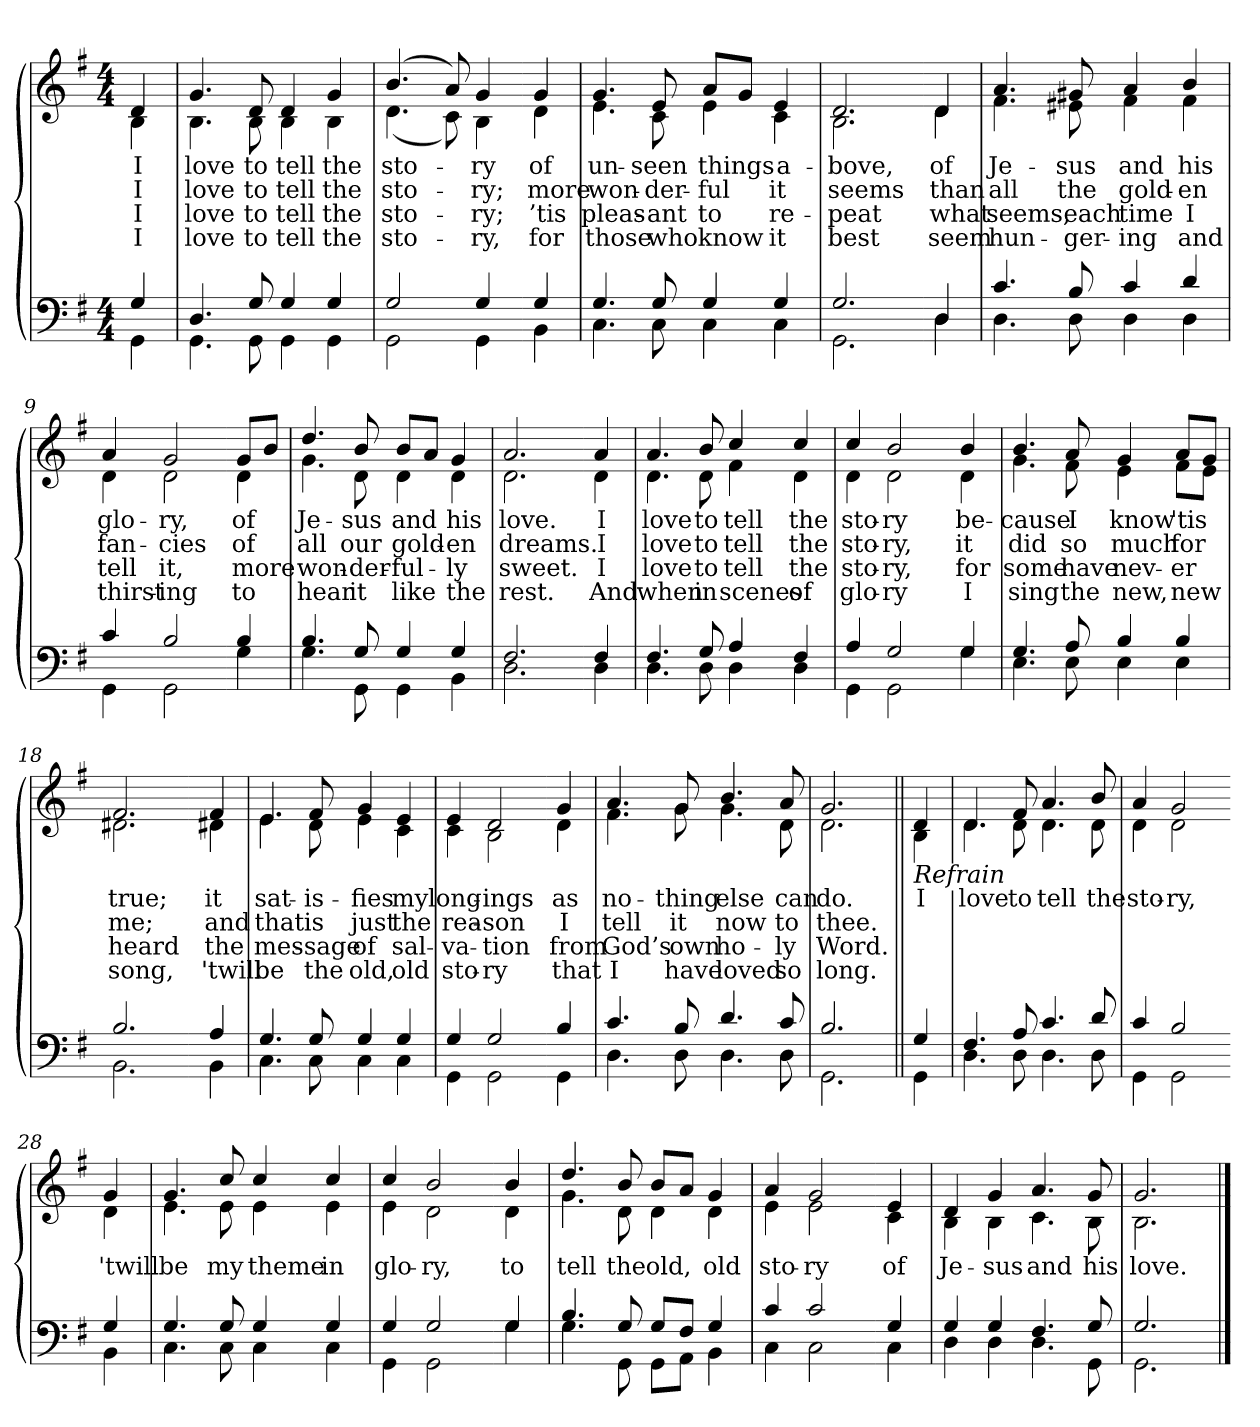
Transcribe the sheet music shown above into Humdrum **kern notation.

**kern	**kern	**text	**text	**text	**text
*part2	*part1	*part1	*part1	*part1	*part1
*staff2	*staff1	*staff1	*staff1	*staff1	*staff1
*clefF4	*clefG2	*	*	*	*
*k[f#]	*k[f#]	*	*	*	*
*M4/4	*M4/4	*	*	*	*
=1	=1	=1	=1	=1	=1
*^	*	*	*	*	*
!	!	!LO:TX:b:i:t=Verse	!	!	!	!
!	!	!	!LO:LY:b	!LO:LY:b	!LO:LY:b	!LO:LY:b
*	*	*^	*	*	*	*
4G/	4GG\	4d/	4B\	I	I	I	I
=2	=2	=2	=2	=2	=2	=2	=2
!	!	!	!	!LO:LY:b	!LO:LY:b	!LO:LY:b	!LO:LY:b
4.D/	4.GG\	4.g/	4.B\	love	love	love	love
!	!	!	!	!LO:LY:b	!LO:LY:b	!LO:LY:b	!LO:LY:b
8G/	8GG\	8d/	8B\	to	to	to	to
!	!	!	!	!LO:LY:b	!LO:LY:b	!LO:LY:b	!LO:LY:b
4G/	4GG\	4d/	4B\	tell	tell	tell	tell
!	!	!	!	!LO:LY:b	!LO:LY:b	!LO:LY:b	!LO:LY:b
4G/	4GG\	4g/	4B\	the	the	the	the
=3	=3	=3	=3	=3	=3	=3	=3
!	!	!	!	!LO:LY:b	!LO:LY:b	!LO:LY:b	!LO:LY:b
2G/	2GG\	(>4.b/	(<4.d\	sto-	sto-	sto-	sto-
.	.	8a/)	8c\)	.	.	.	.
!	!	!	!	!LO:LY:b	!LO:LY:b	!LO:LY:b	!LO:LY:b
4G/	4GG\	4g/	4B\	-ry	-ry;	-ry;	-ry,
!!LO:LB:g=z	!!
=4-	=4-	=4-	=4-	=4-	=4-	=4-	=4-
!	!	!	!	!LO:LY:b	!LO:LY:b	!LO:LY:b	!LO:LY:b
4G/	4BB\	4g/	4d\	of	more	’tis	for
=5	=5	=5	=5	=5	=5	=5	=5
!	!	!	!	!LO:LY:b	!LO:LY:b	!LO:LY:b	!LO:LY:b
4.G/	4.C\	4.g/	4.e\	un-	won-	pleas-	those
!	!	!	!	!LO:LY:b	!LO:LY:b	!LO:LY:b	!LO:LY:b
8G/	8C\	8e/	8c\	-seen	-der-	-ant	who
!	!	!	!	!LO:LY:b	!LO:LY:b	!LO:LY:b	!LO:LY:b
4G/	4C\	8a/L	4e\	things	-ful	to	know
.	.	8g/J	.	.	.	.	.
!	!	!	!	!LO:LY:b	!LO:LY:b	!LO:LY:b	!LO:LY:b
4G/	4C\	4e/	4c\	a-	it	re-	it
=6	=6	=6	=6	=6	=6	=6	=6
!	!	!	!	!LO:LY:b	!LO:LY:b	!LO:LY:b	!LO:LY:b
2.G/	2.GG\	2.d/	2.B\	-bove,	seems	-peat	best
!!LO:LB:g=z	!!
=7-	=7-	=7-	=7-	=7-	=7-	=7-	=7-
!	!	!	!	!LO:LY:b	!LO:LY:b	!LO:LY:b	!LO:LY:b
4D/	4D\	4d/	4d\	of	than	what	seem
=8	=8	=8	=8	=8	=8	=8	=8
!	!	!	!	!LO:LY:b	!LO:LY:b	!LO:LY:b	!LO:LY:b
4.c/	4.D\	4.a/	4.f#\	Je-	all	seems,	hun-
!	!	!	!	!LO:LY:b	!LO:LY:b	!LO:LY:b	!LO:LY:b
8B/	8D\	8g#X/	8e#X\	-sus	the	each	-ger-
!	!	!	!	!LO:LY:b	!LO:LY:b	!LO:LY:b	!LO:LY:b
4c/	4D\	4a/	4f#\	and	gold-	time	-ing
!	!	!	!	!LO:LY:b	!LO:LY:b	!LO:LY:b	!LO:LY:b
4d/	4D\	4b/	4f#\	his	-en	I	and
=9	=9	=9	=9	=9	=9	=9	=9
!	!	!	!	!LO:LY:b	!LO:LY:b	!LO:LY:b	!LO:LY:b
4c/	4GG\	4a/	4d\	glo-	fan-	tell	thirst-
!	!	!	!	!LO:LY:b	!LO:LY:b	!LO:LY:b	!LO:LY:b
2B/	2GG\	2g/	2d\	-ry,	-cies	it,	-ing
!!LO:LB:g=z	!!
=10-	=10-	=10-	=10-	=10-	=10-	=10-	=10-
!	!	!	!	!LO:LY:b	!LO:LY:b	!LO:LY:b	!LO:LY:b
4B/	4G\	8g/L	4d\	of	of	more	to
.	.	8b/J	.	.	.	.	.
=11	=11	=11	=11	=11	=11	=11	=11
!	!	!	!	!LO:LY:b	!LO:LY:b	!LO:LY:b	!LO:LY:b
4.B/	4.G\	4.dd/	4.g\	Je-	all	won-	hear
!	!	!	!	!LO:LY:b	!LO:LY:b	!LO:LY:b	!LO:LY:b
8G/	8GG\	8b/	8d\	-sus	our	-der-	it
!	!	!	!	!LO:LY:b	!LO:LY:b	!LO:LY:b	!LO:LY:b
4G/	4GG\	8b/L	4d\	and	gold-	-ful-	like
.	.	8a/J	.	.	.	.	.
!	!	!	!	!LO:LY:b	!LO:LY:b	!LO:LY:b	!LO:LY:b
4G/	4BB\	4g/	4d\	his	-en	-ly	the
=12	=12	=12	=12	=12	=12	=12	=12
!	!	!	!	!LO:LY:b	!LO:LY:b	!LO:LY:b	!LO:LY:b
2.F#/	2.D\	2.a/	2.d\	love.	dreams.	sweet.	rest.
!!LO:LB:g=z	!!
=13-	=13-	=13-	=13-	=13-	=13-	=13-	=13-
!	!	!	!	!LO:LY:b	!LO:LY:b	!LO:LY:b	!LO:LY:b
4F#/	4D\	4a/	4d\	I	I	I	And
=14	=14	=14	=14	=14	=14	=14	=14
!	!	!	!	!LO:LY:b	!LO:LY:b	!LO:LY:b	!LO:LY:b
4.F#/	4.D\	4.a/	4.d\	love	love	love	when
!	!	!	!	!LO:LY:b	!LO:LY:b	!LO:LY:b	!LO:LY:b
8G/	8D\	8b/	8d\	to	to	to	in
!	!	!	!	!LO:LY:b	!LO:LY:b	!LO:LY:b	!LO:LY:b
4A/	4D\	4cc/	4f#\	tell	tell	tell	scenes
!	!	!	!	!LO:LY:b	!LO:LY:b	!LO:LY:b	!LO:LY:b
4F#/	4D\	4cc/	4d\	the	the	the	of
=15	=15	=15	=15	=15	=15	=15	=15
!	!	!	!	!LO:LY:b	!LO:LY:b	!LO:LY:b	!LO:LY:b
4A/	4GG\	4cc/	4d\	sto-	sto-	sto-	glo-
!	!	!	!	!LO:LY:b	!LO:LY:b	!LO:LY:b	!LO:LY:b
2G/	2GG\	2b/	2d\	-ry	-ry,	-ry,	-ry
!!LO:LB:g=z	!!
=16-	=16-	=16-	=16-	=16-	=16-	=16-	=16-
!	!	!	!	!LO:LY:b	!LO:LY:b	!LO:LY:b	!LO:LY:b
4G/	4G\	4b/	4d\	be-	it	for	I
=17	=17	=17	=17	=17	=17	=17	=17
!	!	!	!	!LO:LY:b	!LO:LY:b	!LO:LY:b	!LO:LY:b
4.G/	4.E\	4.b/	4.g\	-cause	did	some	sing
!	!	!	!	!LO:LY:b	!LO:LY:b	!LO:LY:b	!LO:LY:b
8A/	8E\	8a/	8f#\	I	so	have	the
!	!	!	!	!LO:LY:b	!LO:LY:b	!LO:LY:b	!LO:LY:b
4B/	4E\	4g/	4e\	know	much	nev-	new,
!	!	!	!	!LO:LY:b	!LO:LY:b	!LO:LY:b	!LO:LY:b
4B/	4E\	8a/L	8f#\L	'tis	for	-er	new
.	.	8g/J	8e\J	.	.	.	.
=18	=18	=18	=18	=18	=18	=18	=18
!	!	!	!	!LO:LY:b	!LO:LY:b	!LO:LY:b	!LO:LY:b
2.B/	2.BB\	2.f#/	2.d#X\	true;	me;	heard	song,
!!LO:LB:g=z	!!
=19-	=19-	=19-	=19-	=19-	=19-	=19-	=19-
!	!	!	!	!LO:LY:b	!LO:LY:b	!LO:LY:b	!LO:LY:b
4A/	4BB\	4f#/	4d#X\	it	and	the	'twill
=20	=20	=20	=20	=20	=20	=20	=20
!	!	!	!	!LO:LY:b	!LO:LY:b	!LO:LY:b	!LO:LY:b
4.G/	4.C\	4.e/	4.e\	sat-	that	mes-	be
!	!	!	!	!LO:LY:b	!LO:LY:b	!LO:LY:b	!LO:LY:b
8G/	8C\	8f#/	8d\	-is-	is	-sage	the
!	!	!	!	!LO:LY:b	!LO:LY:b	!LO:LY:b	!LO:LY:b
4G/	4C\	4g/	4e\	-fies	just	of	old,
!	!	!	!	!LO:LY:b	!LO:LY:b	!LO:LY:b	!LO:LY:b
4G/	4C\	4e/	4c\	my	the	sal-	old
=21	=21	=21	=21	=21	=21	=21	=21
!	!	!	!	!LO:LY:b	!LO:LY:b	!LO:LY:b	!LO:LY:b
4G/	4GG\	4e/	4c\	long-	rea-	-va-	sto-
!	!	!	!	!LO:LY:b	!LO:LY:b	!LO:LY:b	!LO:LY:b
2G/	2GG\	2d/	2B\	-ings	-son	-tion	-ry
!!LO:LB:g=z	!!
=22-	=22-	=22-	=22-	=22-	=22-	=22-	=22-
!	!	!	!	!LO:LY:b	!LO:LY:b	!LO:LY:b	!LO:LY:b
4B/	4GG\	4g/	4d\	as	I	from	that
=23	=23	=23	=23	=23	=23	=23	=23
!	!	!	!	!LO:LY:b	!LO:LY:b	!LO:LY:b	!LO:LY:b
4.c/	4.D\	4.a/	4.f#\	no-	tell	God’s	I
!	!	!	!	!LO:LY:b	!LO:LY:b	!LO:LY:b	!LO:LY:b
8B/	8D\	8g/	8g\	-thing	it	own	have
!	!	!	!	!LO:LY:b	!LO:LY:b	!LO:LY:b	!LO:LY:b
4.d/	4.D\	4.b/	4.g\	else	now	ho-	loved
!	!	!	!	!LO:LY:b	!LO:LY:b	!LO:LY:b	!LO:LY:b
8c/	8D\	8a/	8d\	can	to	-ly	so
=24	=24	=24	=24	=24	=24	=24	=24
!	!	!	!	!LO:LY:b	!LO:LY:b	!LO:LY:b	!LO:LY:b
2.B/	2.GG\	2.g/	2.d\	do.	thee.	Word.	long.
!!LO:LB:g=z	!!
=25||	=25||	=25||	=25||	=25||	=25||	=25||	=25||
!	!	!LO:TX:b:i:t=Refrain	!	!	!	!	!
!	!	!	!	!LO:LY:b	!	!	!
4G/	4GG\	4d/	4B\	I	.	.	.
=26	=26	=26	=26	=26	=26	=26	=26
!	!	!	!	!LO:LY:b	!	!	!
4.F#/	4.D\	4.d/	4.d\	love	.	.	.
!	!	!	!	!LO:LY:b	!	!	!
8A/	8D\	8f#/	8d\	to	.	.	.
!	!	!	!	!LO:LY:b	!	!	!
4.c/	4.D\	4.a/	4.d\	tell	.	.	.
!	!	!	!	!LO:LY:b	!	!	!
8d/	8D\	8b/	8d\	the	.	.	.
=27	=27	=27	=27	=27	=27	=27	=27
!	!	!	!	!LO:LY:b	!	!	!
4c/	4GG\	4a/	4d\	sto-	.	.	.
!	!	!	!	!LO:LY:b	!	!	!
2B/	2GG\	2g/	2d\	-ry,	.	.	.
!!LO:LB:g=z	!!
=28-	=28-	=28-	=28-	=28-	=28-	=28-	=28-
!	!	!	!	!LO:LY:b	!	!	!
4G/	4BB\	4g/	4d\	'twill	.	.	.
=29	=29	=29	=29	=29	=29	=29	=29
!	!	!	!	!LO:LY:b	!	!	!
4.G/	4.C\	4.g/	4.e\	be	.	.	.
!	!	!	!	!LO:LY:b	!	!	!
8G/	8C\	8cc/	8e\	my	.	.	.
!	!	!	!	!LO:LY:b	!	!	!
4G/	4C\	4cc/	4e\	theme	.	.	.
!	!	!	!	!LO:LY:b	!	!	!
4G/	4C\	4cc/	4e\	in	.	.	.
=30	=30	=30	=30	=30	=30	=30	=30
!	!	!	!	!LO:LY:b	!	!	!
4G/	4GG\	4cc/	4e\	glo-	.	.	.
!	!	!	!	!LO:LY:b	!	!	!
2G/	2GG\	2b/	2d\	-ry,	.	.	.
!!LO:LB:g=z	!!
=31-	=31-	=31-	=31-	=31-	=31-	=31-	=31-
!	!	!	!	!LO:LY:b	!	!	!
4G/	4G\	4b/	4d\	to	.	.	.
=32	=32	=32	=32	=32	=32	=32	=32
!	!	!	!	!LO:LY:b	!	!	!
4.B/	4.G\	4.dd/	4.g\	tell	.	.	.
!	!	!	!	!LO:LY:b	!	!	!
8G/	8GG\	8b/	8d\	the	.	.	.
!	!	!	!	!LO:LY:b	!	!	!
8G/L	8GG\L	8b/L	4d\	old,	.	.	.
8F#/J	8AA\J	8a/J	.	.	.	.	.
!	!	!	!	!LO:LY:b	!	!	!
4G/	4BB\	4g/	4d\	old	.	.	.
=33	=33	=33	=33	=33	=33	=33	=33
!	!	!	!	!LO:LY:b	!	!	!
4c/	4C\	4a/	4e\	sto-	.	.	.
!	!	!	!	!LO:LY:b	!	!	!
2c/	2C\	2g/	2e\	-ry	.	.	.
!!LO:LB:g=z	!!
=34-	=34-	=34-	=34-	=34-	=34-	=34-	=34-
!	!	!	!	!LO:LY:b	!	!	!
4G/	4C\	4e/	4c\	of	.	.	.
=35	=35	=35	=35	=35	=35	=35	=35
!	!	!	!	!LO:LY:b	!	!	!
4G/	4D\	4d/	4B\	Je-	.	.	.
!	!	!	!	!LO:LY:b	!	!	!
4G/	4D\	4g/	4B\	-sus	.	.	.
!	!	!	!	!LO:LY:b	!	!	!
4.F#/	4.D\	4.a/	4.c\	and	.	.	.
!	!	!	!	!LO:LY:b	!	!	!
8G/	8GG\	8g/	8B\	his	.	.	.
=36	=36	=36	=36	=36	=36	=36	=36
!	!	!	!	!LO:LY:b	!	!	!
2.G/	2.GG\	2.g/	2.B\	love.	.	.	.
*v	*v	*	*	*	*	*	*
*	*v	*v	*	*	*	*
==	==	==	==	==	==
*-	*-	*-	*-	*-	*-
